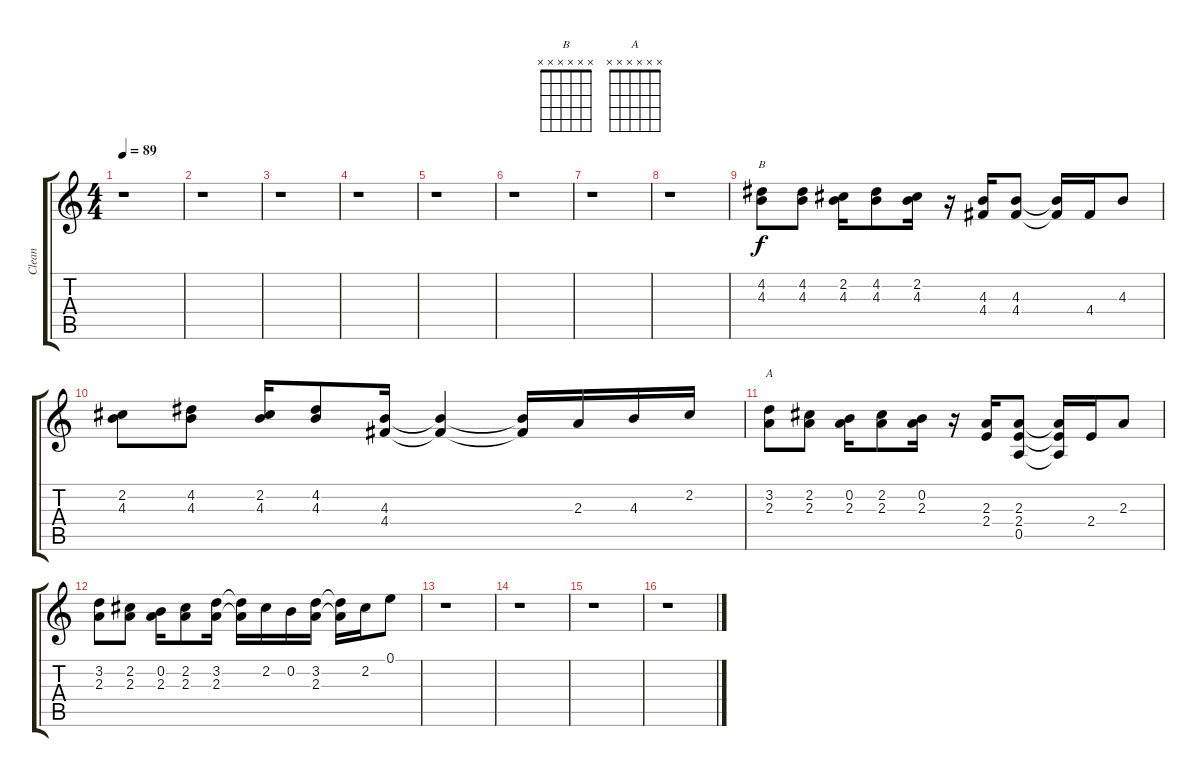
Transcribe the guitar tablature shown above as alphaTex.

\track ("Clean" "Clean") {instrument electricguitarclean}
\staff {score tabs}
\tuning (E4 B3 G3 D3 A2 E2) {hide}
\chord ("B" x x x x x x) {firstfret 0}
\chord ("A" x x x x x x) {firstfret 0}
\ts (4 4)
\tempo 89
\clef g2
\ks c
r.1{dy f} |
r.1 |
r.1 |
r.1 |
r.1 |
r.1 |
r.1 |
r.1 |
(4.2 4.3).8{ch "B"} (4.2 4.3).8 (2.2 4.3).16 (4.2 4.3).8 (2.2 4.3).16 r.16 (4.3 4.4).16 (4.3 4.4).8 (4.3{t} 4.4{t}).16 4.4.16 4.3.8 |
(2.2 4.3).8 (4.2 4.3).8 (2.2 4.3).16 (4.2 4.3).8 (4.3 4.4).16 (4.3{t} 4.4{t}).4 (4.3{t} 4.4{t}).16 2.3.16 4.3.16 2.2.16 |
(3.2 2.3).8{ch "A"} (2.2 2.3).8 (0.2 2.3).16 (2.2 2.3).8 (0.2 2.3).16 r.16 (2.3 2.4).16 (2.3 2.4 0.5).8 (2.3{t} 2.4{t} 0.5{t}).16 2.4.16 2.3.8 |
(3.2 2.3).8 (2.2 2.3).8 (0.2 2.3).16 (2.2 2.3).8 (3.2 2.3).16 (3.2{t} 2.3{t}).16 2.2.16 0.2.16 (3.2 2.3).16 (3.2{t} 2.3{t}).16 2.2.16 0.1.8 |
r.1 |
r.1 |
r.1 |
r.1
